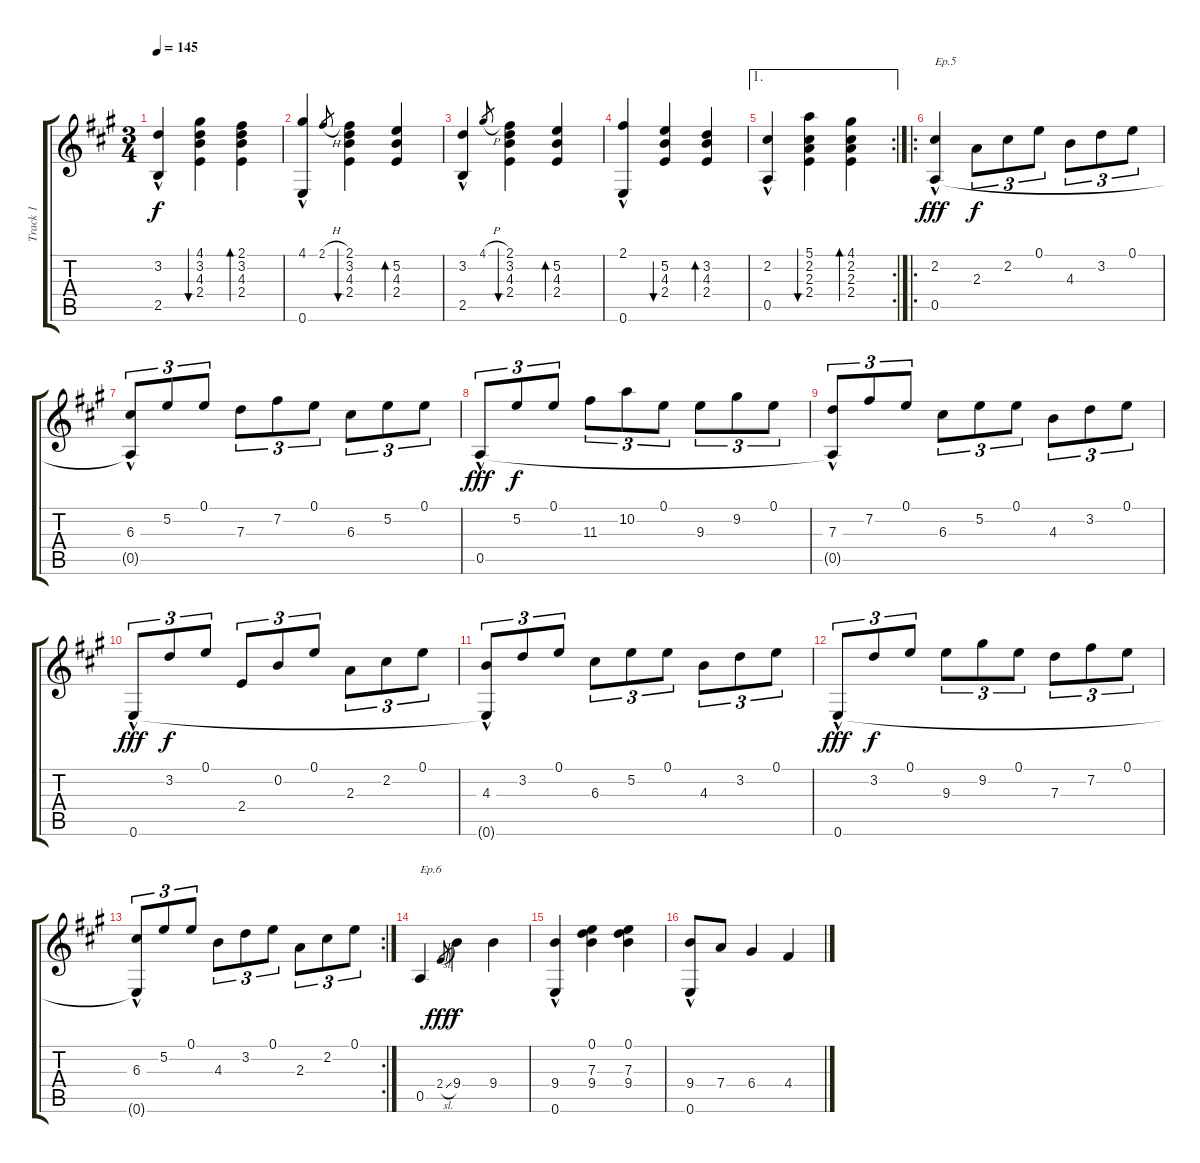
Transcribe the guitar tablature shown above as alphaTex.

\track ("Track 1" "Track 1") {instrument acousticguitarnylon}
\staff {score tabs}
\tuning (E4 B3 G3 D3 A2 E2) {hide}
\ts (3 4)
\tempo 145
\clef g2
\ks a
(3.2 2.5{hac}).4{dy f} (4.1 3.2 4.3 2.4).4{bu 120} (2.1 3.2 4.3 2.4).4{bd 120} |
(4.1 0.6{hac}).4 2.1{h}.8{gr} (2.1 3.2 4.3 2.4).4{bu 120} (5.2 4.3 2.4).4{bd 120} |
(3.2 2.5{hac}).4 4.1{h}.8{gr} (2.1 3.2 4.3 2.4).4{bu 120} (5.2 4.3 2.4).4{bd 120} |
(2.1 0.6{hac}).4 (5.2 4.3 2.4).4{bu 120} (3.2 4.3 2.4).4{bd 120} |
\ae 1
\rc 2
(2.2 0.5{hac}).4 (5.1 2.2 2.3 2.4).4{bu 120} (4.1 2.2 2.3 2.4).4{bd 120} |
\ro
(2.2 0.5{hac}).4{txt "Ep.5" dy fff} 2.3.8{tu (3 2) dy f} 2.2.8{tu (3 2)} 0.1.8{tu (3 2)} 4.3.8{tu (3 2)} 3.2.8{tu (3 2)} 0.1.8{tu (3 2)} |
(6.3 0.5{hac t}).8{tu (3 2)} 5.2.8{tu (3 2)} 0.1.8{tu (3 2)} 7.3.8{tu (3 2)} 7.2.8{tu (3 2)} 0.1.8{tu (3 2)} 6.3.8{tu (3 2)} 5.2.8{tu (3 2)} 0.1.8{tu (3 2)} |
0.5{hac}.8{tu (3 2) dy fff} 5.2.8{tu (3 2) dy f} 0.1.8{tu (3 2)} 11.3.8{tu (3 2)} 10.2.8{tu (3 2)} 0.1.8{tu (3 2)} 9.3.8{tu (3 2)} 9.2.8{tu (3 2)} 0.1.8{tu (3 2)} |
(7.3 0.5{hac t}).8{tu (3 2)} 7.2.8{tu (3 2)} 0.1.8{tu (3 2)} 6.3.8{tu (3 2)} 5.2.8{tu (3 2)} 0.1.8{tu (3 2)} 4.3.8{tu (3 2)} 3.2.8{tu (3 2)} 0.1.8{tu (3 2)} |
0.6{hac}.8{tu (3 2) dy fff} 3.2.8{tu (3 2) dy f} 0.1.8{tu (3 2)} 2.4.8{tu (3 2)} 0.2.8{tu (3 2)} 0.1.8{tu (3 2)} 2.3.8{tu (3 2)} 2.2.8{tu (3 2)} 0.1.8{tu (3 2)} |
(4.3 0.6{hac t}).8{tu (3 2)} 3.2.8{tu (3 2)} 0.1.8{tu (3 2)} 6.3.8{tu (3 2)} 5.2.8{tu (3 2)} 0.1.8{tu (3 2)} 4.3.8{tu (3 2)} 3.2.8{tu (3 2)} 0.1.8{tu (3 2)} |
0.6{hac}.8{tu (3 2) dy fff} 3.2.8{tu (3 2) dy f} 0.1.8{tu (3 2)} 9.3.8{tu (3 2)} 9.2.8{tu (3 2)} 0.1.8{tu (3 2)} 7.3.8{tu (3 2)} 7.2.8{tu (3 2)} 0.1.8{tu (3 2)} |
\rc 2
(6.3 0.6{hac t}).8{tu (3 2)} 5.2.8{tu (3 2)} 0.1.8{tu (3 2)} 4.3.8{tu (3 2)} 3.2.8{tu (3 2)} 0.1.8{tu (3 2)} 2.3.8{tu (3 2)} 2.2.8{tu (3 2)} 0.1.8{tu (3 2)} |
0.5.4{txt "Ep.6"} 2.4{sl}.8{gr dy fff} 9.4.4{dy f} 9.4.4 |
(9.4{hac} 0.6).4 (0.1 7.3 9.4).4 (0.1 7.3 9.4).4 |
(9.4 0.6{hac}).8 7.4.8 6.4.4 4.4.4
